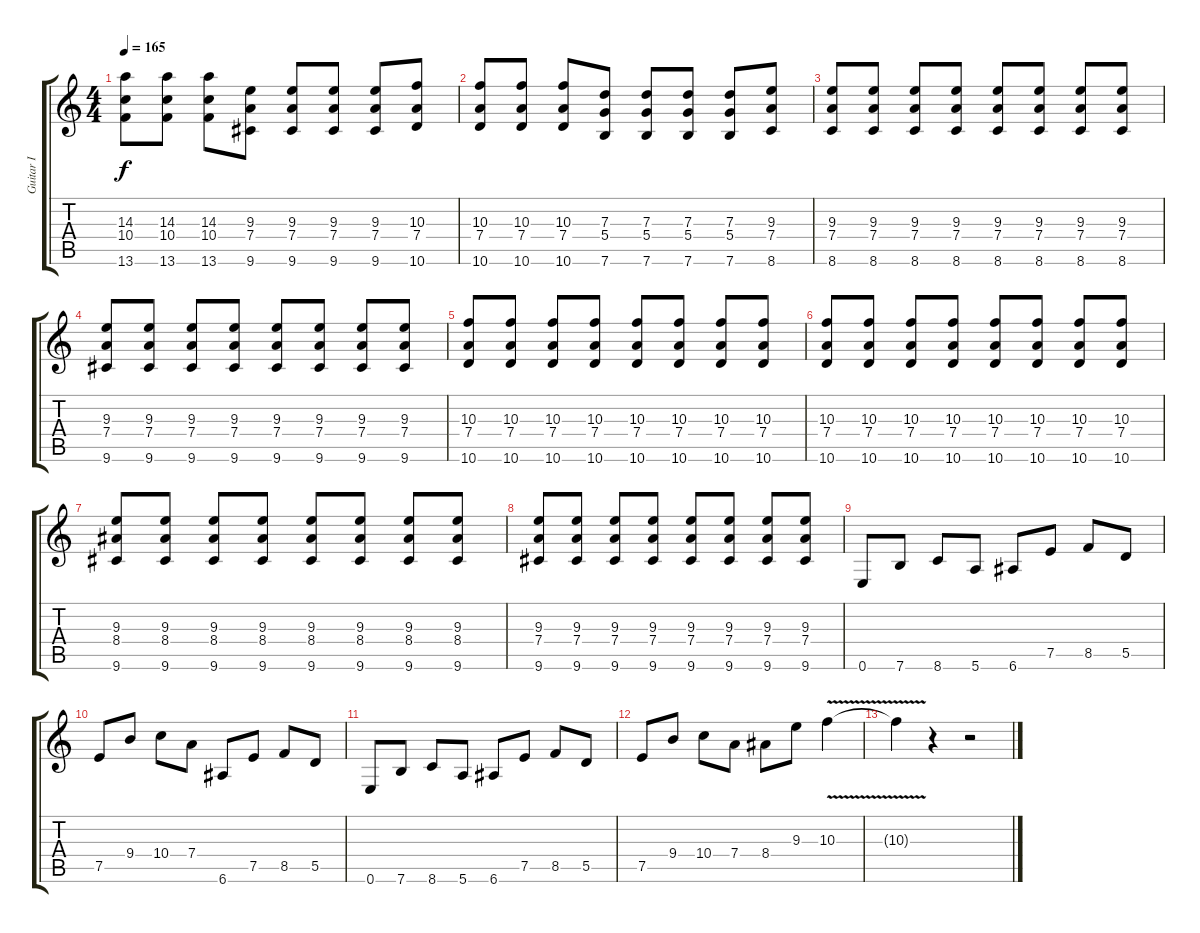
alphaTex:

\track ("Guitar I" "Guitar I") {instrument distortionguitar}
\staff {score tabs}
\tuning (E4 B3 G3 D3 A2 E2) {hide}
\ts (4 4)
\tempo 165
\clef g2
\ks c
(14.3 10.4 13.6).8{dy f} (14.3 10.4 13.6).8 (14.3 10.4 13.6).8 (9.3 7.4 9.6).8 (9.3 7.4 9.6).8 (9.3 7.4 9.6).8 (9.3 7.4 9.6).8 (10.3 7.4 10.6).8 |
(10.3 7.4 10.6).8 (10.3 7.4 10.6).8 (10.3 7.4 10.6).8 (7.3 5.4 7.6).8 (7.3 5.4 7.6).8 (7.3 5.4 7.6).8 (7.3 5.4 7.6).8 (9.3 7.4 8.6).8 |
(9.3 7.4 8.6).8 (9.3 7.4 8.6).8 (9.3 7.4 8.6).8 (9.3 7.4 8.6).8 (9.3 7.4 8.6).8 (9.3 7.4 8.6).8 (9.3 7.4 8.6).8 (9.3 7.4 8.6).8 |
(9.3 7.4 9.6).8 (9.3 7.4 9.6).8 (9.3 7.4 9.6).8 (9.3 7.4 9.6).8 (9.3 7.4 9.6).8 (9.3 7.4 9.6).8 (9.3 7.4 9.6).8 (9.3 7.4 9.6).8 |
(10.3 7.4 10.6).8 (10.3 7.4 10.6).8 (10.3 7.4 10.6).8 (10.3 7.4 10.6).8 (10.3 7.4 10.6).8 (10.3 7.4 10.6).8 (10.3 7.4 10.6).8 (10.3 7.4 10.6).8 |
(10.3 7.4 10.6).8 (10.3 7.4 10.6).8 (10.3 7.4 10.6).8 (10.3 7.4 10.6).8 (10.3 7.4 10.6).8 (10.3 7.4 10.6).8 (10.3 7.4 10.6).8 (10.3 7.4 10.6).8 |
(9.3 8.4 9.6).8 (9.3 8.4 9.6).8 (9.3 8.4 9.6).8 (9.3 8.4 9.6).8 (9.3 8.4 9.6).8 (9.3 8.4 9.6).8 (9.3 8.4 9.6).8 (9.3 8.4 9.6).8 |
(9.3 7.4 9.6).8 (9.3 7.4 9.6).8 (9.3 7.4 9.6).8 (9.3 7.4 9.6).8 (9.3 7.4 9.6).8 (9.3 7.4 9.6).8 (9.3 7.4 9.6).8 (9.3 7.4 9.6).8 |
0.6.8 7.6.8 8.6.8 5.6.8 6.6.8 7.5.8 8.5.8 5.5.8 |
7.5.8 9.4.8 10.4.8 7.4.8 6.6.8 7.5.8 8.5.8 5.5.8 |
0.6.8 7.6.8 8.6.8 5.6.8 6.6.8 7.5.8 8.5.8 5.5.8 |
7.5.8 9.4.8 10.4.8 7.4.8 8.4.8 9.3.8 10.3{v}.4 |
10.3{v t}.4 r.4 r.2
